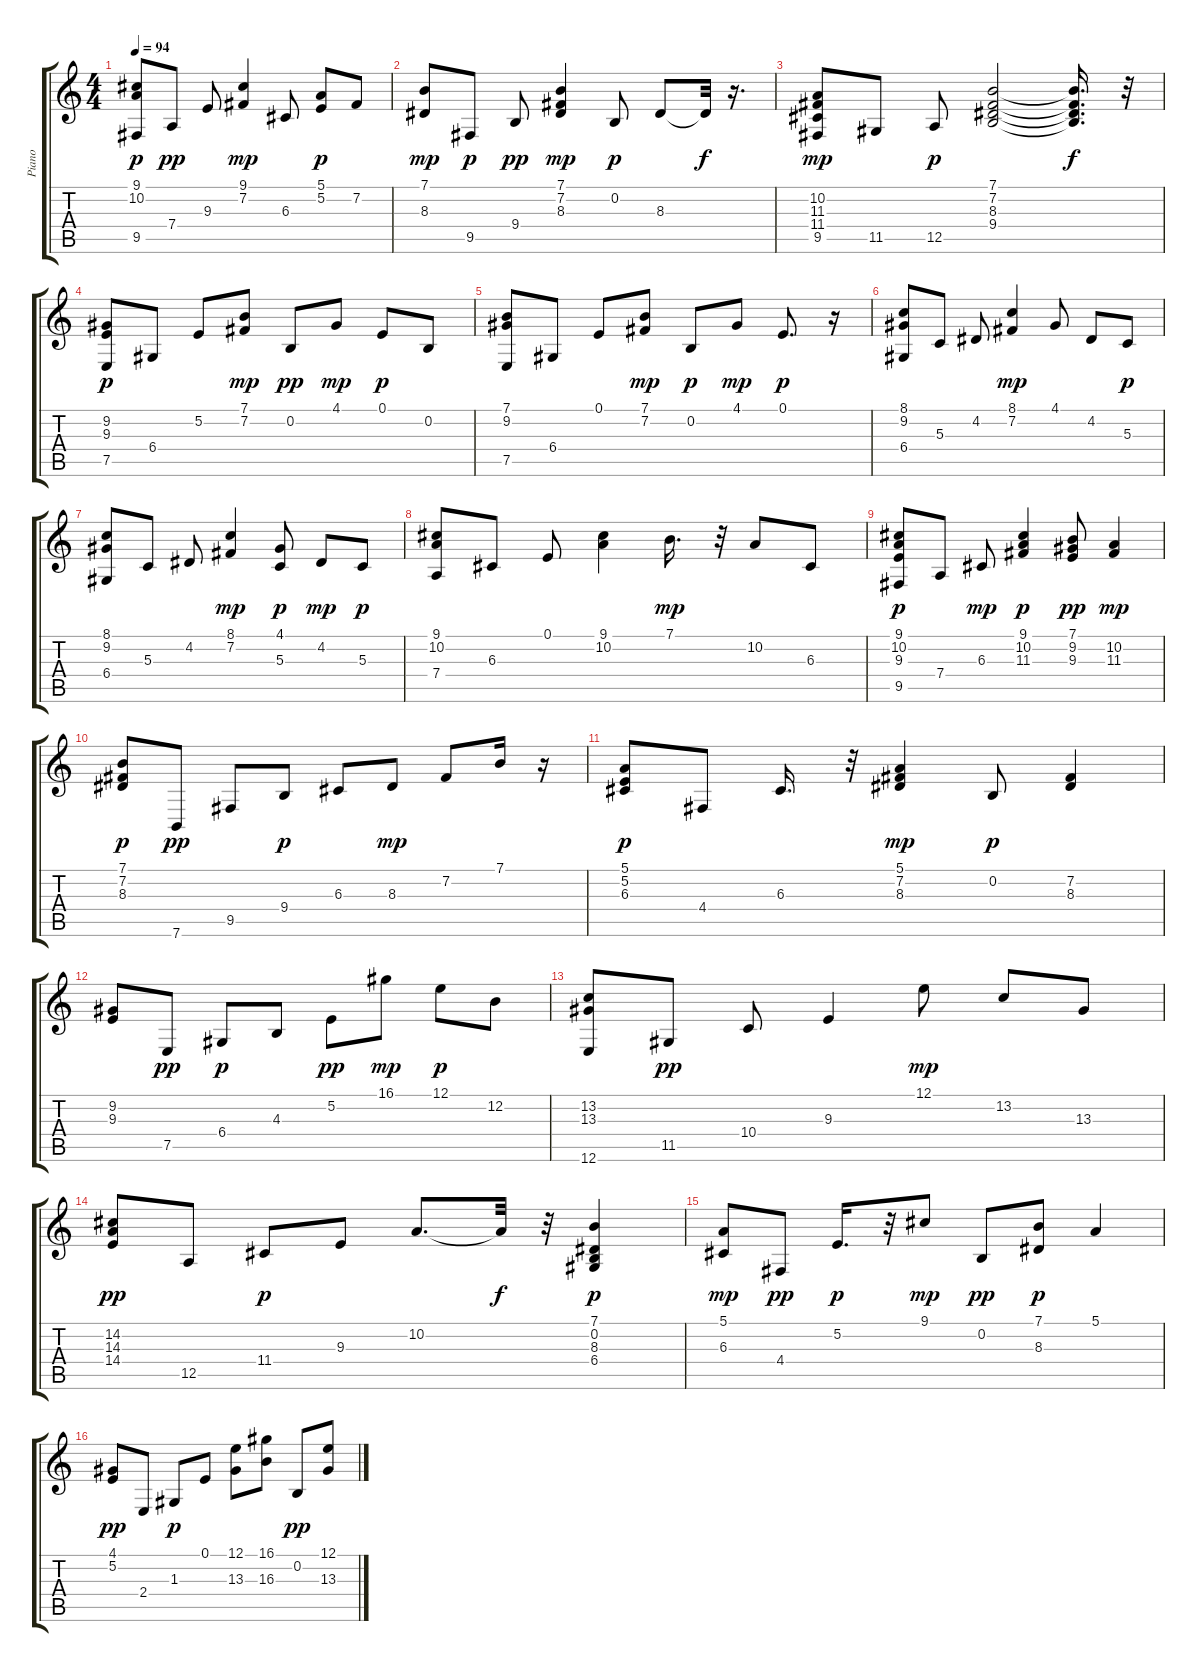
\track ("Piano" "Piano") {instrument acousticgrandpiano}
\staff {score tabs}
\tuning (E4 B3 G3 D3 A2 E2) {hide}
\ts (4 4)
\tempo 94
\clef g2
\ks c
(9.1 10.2 9.5).8{dy p} 7.4.8{dy pp} 9.3.8 (9.1 7.2).4{dy mp} 6.3.8 (5.1 5.2).8{dy p} 7.2.8 |
(7.1 8.3).8{dy mp} 9.5.8{dy p} 9.4.8{dy pp} (7.1 7.2 8.3).4{dy mp} 0.2.8{dy p} 8.3.8 8.3{t}.32{dy f} r.16{d} |
(10.2 11.3 11.4 9.5).8{dy mp} 11.5.8 12.5.8{dy p} (7.1 7.2 8.3 9.4).2 (7.1{t} 7.2{t} 8.3{t} 9.4{t}).16{d dy f} r.32 |
(9.2 9.3 7.5).8{dy p} 6.4.8 5.2.8 (7.1 7.2).8{dy mp} 0.2.8{dy pp} 4.1.8{dy mp} 0.1.8{dy p} 0.2.8 |
(7.1 9.2 7.5).8 6.4.8 0.1.8 (7.1 7.2).8{dy mp} 0.2.8{dy p} 4.1.8{dy mp} 0.1.8{d dy p} r.16 |
(8.1 9.2 6.4).8 5.3.8 4.2.8 (8.1 7.2).4{dy mp} 4.1.8 4.2.8 5.3.8{dy p} |
(8.1 9.2 6.4).8 5.3.8 4.2.8 (8.1 7.2).4{dy mp} (4.1 5.3).8{dy p} 4.2.8{dy mp} 5.3.8{dy p} |
(9.1 10.2 7.4).8 6.3.8 0.1.8 (9.1 10.2).4 7.1.16{d dy mp} r.32 10.2.8 6.3.8 |
(9.1 10.2 9.3 9.5).8{dy p} 7.4.8 6.3.8{dy mp} (9.1 10.2 11.3).4{dy p} (7.1 9.2 9.3).8{dy pp} (10.2 11.3).4{dy mp} |
(7.1 7.2 8.3).8{dy p} 7.6.8{dy pp} 9.5.8 9.4.8{dy p} 6.3.8 8.3.8{dy mp} 7.2.8 7.1.16 r.16 |
(5.1 5.2 6.3).8{dy p} 4.4.8 6.3.16{d} r.32 (5.1 7.2 8.3).4{dy mp} 0.2.8{dy p} (7.2 8.3).4 |
(9.2 9.3).8 7.5.8{dy pp} 6.4.8{dy p} 4.3.8 5.2.8{dy pp} 16.1.8{dy mp} 12.1.8{dy p} 12.2.8 |
(13.2 13.3 12.6).8 11.5.8{dy pp} 10.4.8 9.3.4 12.1.8{dy mp} 13.2.8 13.3.8 |
(14.2 14.3 14.4).8{dy pp} 12.5.8 11.4.8{dy p} 9.3.8 10.2.8{d} 10.2{t}.32{dy f} r.32 (7.1 0.2 8.3 6.4).4{dy p} |
(5.1 6.3).8{dy mp} 4.4.8{dy pp} 5.2.16{d dy p} r.32 9.1.8{dy mp} 0.2.8{dy pp} (7.1 8.3).8{dy p} 5.1.4 |
(4.1 5.2).8{dy pp} 2.4.8 1.3.8{dy p} 0.1.8 (12.1 13.3).8 (16.1 16.3).8 0.2.8{dy pp} (12.1 13.3).8
